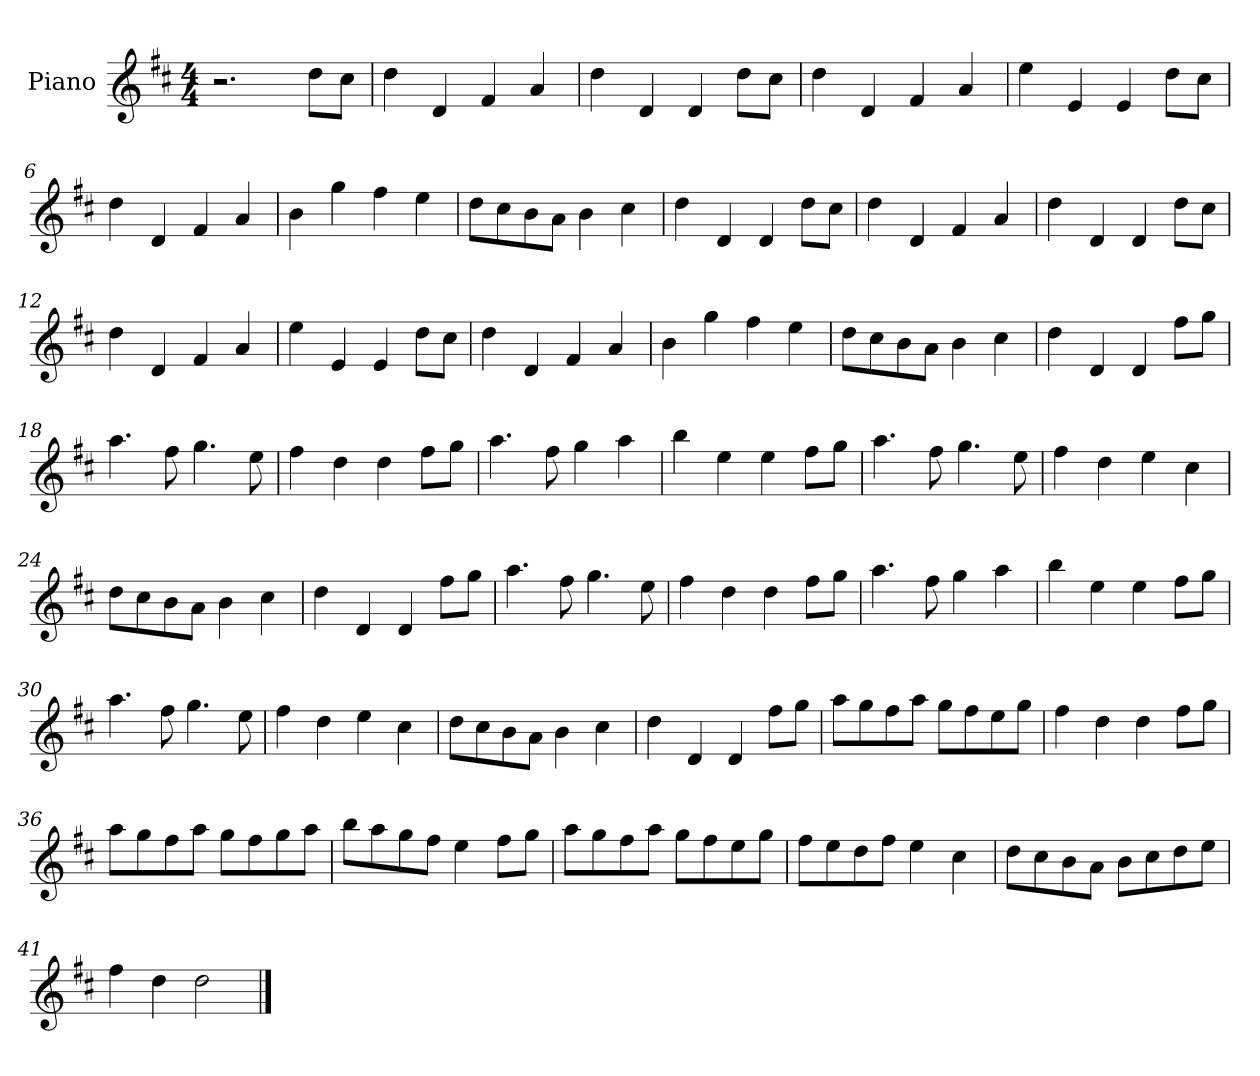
**kern
*part1
*staff1
*I"Piano
*I'Pno
*clefG2
*k[f#c#]
*M4/4
=1
2.r
8dd\L
8cc#\J
=2
4dd\
4d/
4f#/
4a/
=3
4dd\
4d/
4d/
8dd\L
8cc#\J
=4
4dd\
4d/
4f#/
4a/
=5
4ee\
4e/
4e/
8dd\L
8cc#\J
=6
4dd\
4d/
4f#/
4a/
=7
4b\
4gg\
4ff#\
4ee\
=8
8dd\L
8cc#\
8b\
8a\J
4b\
4cc#\
=9
4dd\
4d/
4d/
8dd\L
8cc#\J
=10
4dd\
4d/
4f#/
4a/
=11
4dd\
4d/
4d/
8dd\L
8cc#\J
=12
4dd\
4d/
4f#/
4a/
=13
4ee\
4e/
4e/
8dd\L
8cc#\J
=14
4dd\
4d/
4f#/
4a/
=15
4b\
4gg\
4ff#\
4ee\
=16
8dd\L
8cc#\
8b\
8a\J
4b\
4cc#\
=17
4dd\
4d/
4d/
8ff#\L
8gg\J
=18
4.aa\
8ff#\
4.gg\
8ee\
=19
4ff#\
4dd\
4dd\
8ff#\L
8gg\J
=20
4.aa\
8ff#\
4gg\
4aa\
=21
4bb\
4ee\
4ee\
8ff#\L
8gg\J
=22
4.aa\
8ff#\
4.gg\
8ee\
=23
4ff#\
4dd\
4ee\
4cc#\
=24
8dd\L
8cc#\
8b\
8a\J
4b\
4cc#\
=25
4dd\
4d/
4d/
8ff#\L
8gg\J
=26
4.aa\
8ff#\
4.gg\
8ee\
=27
4ff#\
4dd\
4dd\
8ff#\L
8gg\J
=28
4.aa\
8ff#\
4gg\
4aa\
=29
4bb\
4ee\
4ee\
8ff#\L
8gg\J
=30
4.aa\
8ff#\
4.gg\
8ee\
=31
4ff#\
4dd\
4ee\
4cc#\
=32
8dd\L
8cc#\
8b\
8a\J
4b\
4cc#\
=33
4dd\
4d/
4d/
8ff#\L
8gg\J
=34
8aa\L
8gg\
8ff#\
8aa\J
8gg\L
8ff#\
8ee\
8gg\J
=35
4ff#\
4dd\
4dd\
8ff#\L
8gg\J
=36
8aa\L
8gg\
8ff#\
8aa\J
8gg\L
8ff#\
8gg\
8aa\J
=37
8bb\L
8aa\
8gg\
8ff#\J
4ee\
8ff#\L
8gg\J
=38
8aa\L
8gg\
8ff#\
8aa\J
8gg\L
8ff#\
8ee\
8gg\J
=39
8ff#\L
8ee\
8dd\
8ff#\J
4ee\
4cc#\
=40
8dd\L
8cc#\
8b\
8a\J
8b\L
8cc#\
8dd\
8ee\J
=41
4ff#\
4dd\
2dd\
==
*-
